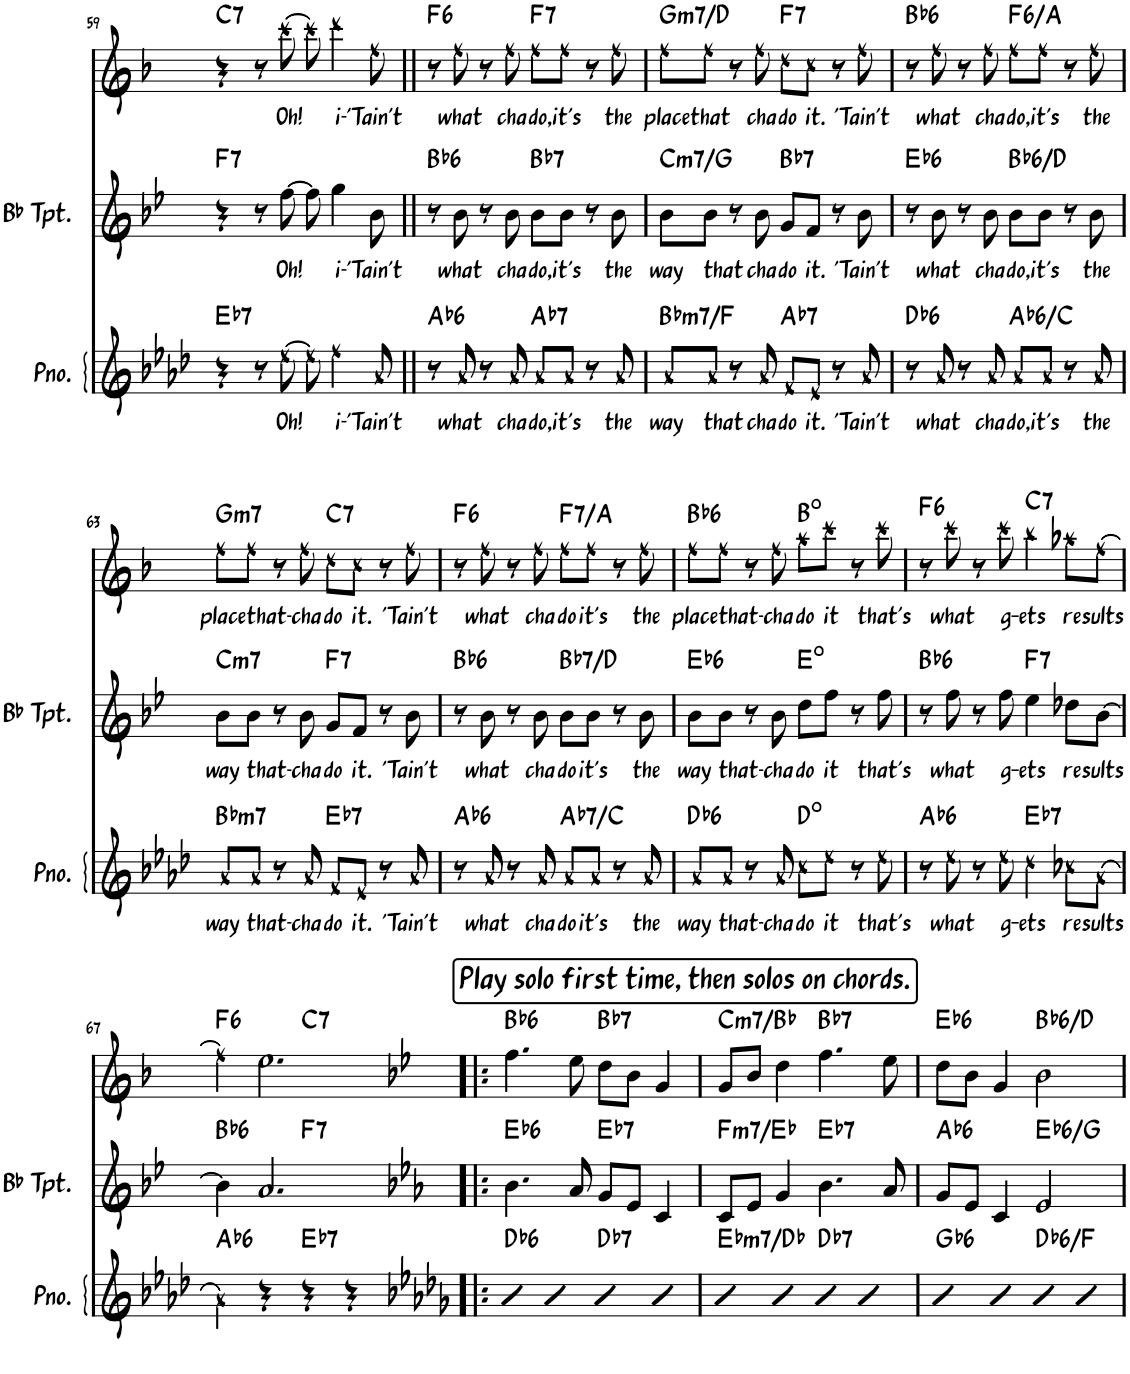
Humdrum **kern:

**kern	**text	**harte	**kern	**text	**harte	**kern	**text	**harte
*part3	*part3	*part3	*part2	*part2	*part2	*part1	*part1	*part1
*staff3	*staff3	*	*staff2	*staff2	*	*staff1	*staff1	*
*I"Piano	*	*	*I"Bb Trumpet	*	*	*I"Alto Sax	*	*
*I'Pno.	*	*	*I'Bb Tpt.	*	*	*I'Sax	*	*
!!LO:PB:g=z
*clefG2	*	*	*clefG2	*	*	*clefG2	*	*
*	*	*	*Trd1c2	*	*	*Trd5c9	*	*
*k[b-e-a-d-]	*	*	*k[b-e-]	*	*	*k[b-]	*	*
*M4/4	*	*	*M4/4	*	*	*M4/4	*	*
=59	=59	=59	=59	=59	=59	=59	=59	=59
!	!	!LO:H:kt=7	!	!	!LO:H:kt=7	!	!	!LO:H:kt=7
4r	.	Eb:7	4r	.	F:7	4r	.	C:7
8r	.	.	8r	.	.	8r	.	.
!	!LO:LY:b	!	!	!LO:LY:b	!	!	!LO:LY:b	!
[8ee-\	Oh!	.	[8ff\	Oh!	.	[8ccc\	Oh!	.
8ee-\]	.	.	8ff\]	.	.	8ccc\]	.	.
!	!LO:LY:b	!	!	!LO:LY:b	!	!	!LO:LY:b	!
4ff\	i-	.	4gg\	i-	.	4ddd\	i-	.
!	!LO:LY:b	!	!	!LO:LY:b	!	!	!LO:LY:b	!
8a-/	-'Tain't	.	8b-\	-'Tain't	.	8ff\	-'Tain't	.
=60||	=60||	=60||	=60||	=60||	=60||	=60||	=60||	=60||
!	!	!LO:H:kt=6	!	!	!LO:H:kt=6	!	!	!LO:H:kt=6
8r	.	Ab:maj6	8r	.	Bb:maj6	8r	.	F:maj6
!	!LO:LY:b	!	!	!LO:LY:b	!	!	!LO:LY:b	!
8a-/	what	.	8b-\	what	.	8ff\	what	.
8r	.	.	8r	.	.	8r	.	.
!	!LO:LY:b	!	!	!LO:LY:b	!	!	!LO:LY:b	!
8a-/	cha	.	8b-\	cha	.	8ff\	cha	.
!	!LO:LY:b	!LO:H:kt=7	!	!LO:LY:b	!LO:H:kt=7	!	!LO:LY:b	!LO:H:kt=7
8a-/L	do,	Ab:7	8b-\L	do,	Bb:7	8ff\L	do,	F:7
!	!LO:LY:b	!	!	!LO:LY:b	!	!	!LO:LY:b	!
8a-/J	it's	.	8b-\J	it's	.	8ff\J	it's	.
8r	.	.	8r	.	.	8r	.	.
!	!LO:LY:b	!	!	!LO:LY:b	!	!	!LO:LY:b	!
8a-/	the	.	8b-\	the	.	8ff\	the	.
=61	=61	=61	=61	=61	=61	=61	=61	=61
!	!LO:LY:b	!LO:H:kt=m7	!	!LO:LY:b	!LO:H:kt=m7	!	!LO:LY:b	!LO:H:kt=m7
8a-/L	way	Bb:min7/5	8b-\L	way	C:min7/5	8ff\L	place	G:min7/5
!	!LO:LY:b	!	!	!LO:LY:b	!	!	!LO:LY:b	!
8a-/J	that-	.	8b-\J	that-	.	8ff\J	that	.
8r	.	.	8r	.	.	8r	.	.
!	!LO:LY:b	!	!	!LO:LY:b	!	!	!LO:LY:b	!
8a-/	-cha	.	8b-\	-cha	.	8ff\	cha	.
!	!LO:LY:b	!LO:H:kt=7	!	!LO:LY:b	!LO:H:kt=7	!	!LO:LY:b	!LO:H:kt=7
8f/L	do	Ab:7	8g/L	do	Bb:7	8dd\L	do	F:7
!	!LO:LY:b	!	!	!LO:LY:b	!	!	!LO:LY:b	!
8e-/J	it.	.	8f/J	it.	.	8cc\J	it.	.
8r	.	.	8r	.	.	8r	.	.
!	!LO:LY:b	!	!	!LO:LY:b	!	!	!LO:LY:b	!
8a-/	'Tain't	.	8b-\	'Tain't	.	8ff\	'Tain't	.
=62	=62	=62	=62	=62	=62	=62	=62	=62
!	!	!LO:H:kt=6	!	!	!LO:H:kt=6	!	!	!LO:H:kt=6
8r	.	Db:maj6	8r	.	Eb:maj6	8r	.	Bb:maj6
!	!LO:LY:b	!	!	!LO:LY:b	!	!	!LO:LY:b	!
8a-/	what	.	8b-\	what	.	8ff\	what	.
8r	.	.	8r	.	.	8r	.	.
!	!LO:LY:b	!	!	!LO:LY:b	!	!	!LO:LY:b	!
8a-/	cha	.	8b-\	cha	.	8ff\	cha	.
!	!LO:LY:b	!LO:H:kt=6	!	!LO:LY:b	!LO:H:kt=6	!	!LO:LY:b	!LO:H:kt=6
8a-/L	do,	Ab:maj6/3	8b-\L	do,	Bb:maj6/3	8ff\L	do,	F:maj6/3
!	!LO:LY:b	!	!	!LO:LY:b	!	!	!LO:LY:b	!
8a-/J	it's	.	8b-\J	it's	.	8ff\J	it's	.
8r	.	.	8r	.	.	8r	.	.
!	!LO:LY:b	!	!	!LO:LY:b	!	!	!LO:LY:b	!
8a-/	the	.	8b-\	the	.	8ff\	the	.
!!LO:LB:g=z
=63	=63	=63	=63	=63	=63	=63	=63	=63
!	!LO:LY:b	!LO:H:kt=m7	!	!LO:LY:b	!LO:H:kt=m7	!	!LO:LY:b	!LO:H:kt=m7
8a-/L	way	Bb:min7	8b-\L	way	C:min7	8ff\L	place	G:min7
!	!LO:LY:b	!	!	!LO:LY:b	!	!	!LO:LY:b	!
8a-/J	that-	.	8b-\J	that-	.	8ff\J	that-	.
8r	.	.	8r	.	.	8r	.	.
!	!LO:LY:b	!	!	!LO:LY:b	!	!	!LO:LY:b	!
8a-/	-cha	.	8b-\	-cha	.	8ff\	-cha	.
!	!LO:LY:b	!LO:H:kt=7	!	!LO:LY:b	!LO:H:kt=7	!	!LO:LY:b	!LO:H:kt=7
8f/L	do	Eb:7	8g/L	do	F:7	8dd\L	do	C:7
!	!LO:LY:b	!	!	!LO:LY:b	!	!	!LO:LY:b	!
8e-/J	it.	.	8f/J	it.	.	8cc\J	it.	.
8r	.	.	8r	.	.	8r	.	.
!	!LO:LY:b	!	!	!LO:LY:b	!	!	!LO:LY:b	!
8a-/	'Tain't	.	8b-\	'Tain't	.	8ff\	'Tain't	.
=64	=64	=64	=64	=64	=64	=64	=64	=64
!	!	!LO:H:kt=6	!	!	!LO:H:kt=6	!	!	!LO:H:kt=6
8r	.	Ab:maj6	8r	.	Bb:maj6	8r	.	F:maj6
!	!LO:LY:b	!	!	!LO:LY:b	!	!	!LO:LY:b	!
8a-/	what	.	8b-\	what	.	8ff\	what	.
8r	.	.	8r	.	.	8r	.	.
!	!LO:LY:b	!	!	!LO:LY:b	!	!	!LO:LY:b	!
8a-/	cha	.	8b-\	cha	.	8ff\	cha	.
!	!LO:LY:b	!LO:H:kt=7	!	!LO:LY:b	!LO:H:kt=7	!	!LO:LY:b	!LO:H:kt=7
8a-/L	do	Ab:7/3	8b-\L	do	Bb:7/3	8ff\L	do	F:7/3
!	!LO:LY:b	!	!	!LO:LY:b	!	!	!LO:LY:b	!
8a-/J	it's	.	8b-\J	it's	.	8ff\J	it's	.
8r	.	.	8r	.	.	8r	.	.
!	!LO:LY:b	!	!	!LO:LY:b	!	!	!LO:LY:b	!
8a-/	the	.	8b-\	the	.	8ff\	the	.
=65	=65	=65	=65	=65	=65	=65	=65	=65
!	!LO:LY:b	!LO:H:kt=6	!	!LO:LY:b	!LO:H:kt=6	!	!LO:LY:b	!LO:H:kt=6
8a-/L	way	Db:maj6	8b-\L	way	Eb:maj6	8ff\L	place	Bb:maj6
!	!LO:LY:b	!	!	!LO:LY:b	!	!	!LO:LY:b	!
8a-/J	that-	.	8b-\J	that-	.	8ff\J	that-	.
8r	.	.	8r	.	.	8r	.	.
!	!LO:LY:b	!	!	!LO:LY:b	!	!	!LO:LY:b	!
8a-/	-cha	.	8b-\	-cha	.	8ff\	-cha	.
!	!LO:LY:b	!	!	!LO:LY:b	!	!	!LO:LY:b	!
8cc\L	do	D:dim	8dd\L	do	E:dim	8aa\L	do	B:dim
!	!LO:LY:b	!	!	!LO:LY:b	!	!	!LO:LY:b	!
8ee-\J	it	.	8ff\J	it	.	8ccc\J	it	.
8r	.	.	8r	.	.	8r	.	.
!	!LO:LY:b	!	!	!LO:LY:b	!	!	!LO:LY:b	!
8ee-\	that's	.	8ff\	that's	.	8ccc\	that's	.
=66	=66	=66	=66	=66	=66	=66	=66	=66
!	!	!LO:H:kt=6	!	!	!LO:H:kt=6	!	!	!LO:H:kt=6
8r	.	Ab:maj6	8r	.	Bb:maj6	8r	.	F:maj6
!	!LO:LY:b	!	!	!LO:LY:b	!	!	!LO:LY:b	!
8ee-\	what	.	8ff\	what	.	8ccc\	what	.
8r	.	.	8r	.	.	8r	.	.
!	!LO:LY:b	!	!	!LO:LY:b	!	!	!LO:LY:b	!
8ee-\	g-	.	8ff\	g-	.	8ccc\	g-	.
!	!LO:LY:b	!LO:H:kt=7	!	!LO:LY:b	!LO:H:kt=7	!	!LO:LY:b	!LO:H:kt=7
4dd-\	-ets	Eb:7	4ee-\	-ets	F:7	4bb-\	-ets	C:7
!	!LO:LY:b	!	!	!LO:LY:b	!	!	!LO:LY:b	!
8cc-X\L	re-	.	8dd-X\L	re-	.	8aa-X\L	re-	.
!	!LO:LY:b	!	!	!LO:LY:b	!	!	!LO:LY:b	!
[8a-\J	-sults	.	[8b-\J	-sults	.	[8ff\J	-sults	.
!!LO:LB:g=z
=67	=67	=67	=67	=67	=67	=67	=67	=67
!	!	!LO:H:kt=6	!	!	!LO:H:kt=6	!	!	!LO:H:kt=6
*	*	*	*^	*	*	*^	*	*
4a-\]	.	Ab:maj6	4b-\]	2ryy	.	Bb:maj6	4ff\]	2ryy	.	F:maj6
4r	.	.	2.a/	.	.	.	2.ee\	.	.	.
!	!	!LO:H:kt=7	!	!	!	!LO:H:kt=7	!	!	!	!LO:H:kt=7
4r	.	Eb:7	.	2ryy	.	F:7	.	2ryy	.	C:7
4r	.	.	.	.	.	.	.	.	.	.
*	*	*	*v	*v	*	*	*	*	*	*
*	*	*	*	*	*	*v	*v	*	*
!!LO:REH:place=s1:a:fs=14:t=Play solo first time, then solos on chords.
=68!|:	=68!|:	=68!|:	=68!|:	=68!|:	=68!|:	=68!|:	=68!|:	=68!|:
*k[b-e-a-d-g-]	*	*	*k[b-e-a-]	*	*	*k[b-e-]	*	*
*	*	*	*^	*	*	*^	*	*
!	!	!LO:H:kt=6	!	!	!	!LO:H:kt=6	!	!	!	!LO:H:kt=6
*	*	*	*v	*v	*	*	*	*	*	*
*	*	*	*	*	*	*v	*v	*	*
4b-	.	Db:maj6	4.b-\	.	Eb:maj6	4.ff\	.	Bb:maj6
4b-	.	.	.	.	.	.	.	.
.	.	.	8a-/	.	.	8ee-\	.	.
!	!	!LO:H:kt=7	!	!	!LO:H:kt=7	!	!	!LO:H:kt=7
4b-	.	Db:7	8g/L	.	Eb:7	8dd\L	.	Bb:7
.	.	.	8e-/J	.	.	8b-\J	.	.
4b-	.	.	4c/	.	.	4g/	.	.
=69	=69	=69	=69	=69	=69	=69	=69	=69
!	!	!LO:H:kt=m7	!	!	!LO:H:kt=m7	!	!	!LO:H:kt=m7
4b-	.	Eb:min7/b7	8c/L	.	F:min7/b7	8g/L	.	C:min7/b7
.	.	.	8e-/J	.	.	8b-/J	.	.
4b-	.	.	4g/	.	.	4dd\	.	.
!	!	!LO:H:kt=7	!	!	!LO:H:kt=7	!	!	!LO:H:kt=7
4b-	.	Db:7	4.b-\	.	Eb:7	4.ff\	.	Bb:7
4b-	.	.	.	.	.	.	.	.
.	.	.	8a-/	.	.	8ee-\	.	.
=70	=70	=70	=70	=70	=70	=70	=70	=70
!	!	!LO:H:kt=6	!	!	!LO:H:kt=6	!	!	!LO:H:kt=6
4b-	.	Gb:maj6	8g/L	.	Ab:maj6	8dd\L	.	Eb:maj6
.	.	.	8e-/J	.	.	8b-\J	.	.
4b-	.	.	4c/	.	.	4g/	.	.
!	!	!LO:H:kt=6	!	!	!LO:H:kt=6	!	!	!LO:H:kt=6
4b-	.	Db:maj6/3	2e-/	.	Eb:maj6/3	2b-\	.	Bb:maj6/3
4b-	.	.	.	.	.	.	.	.
=	=	=	=	=	=	=	=	=
*-	*-	*-	*-	*-	*-	*-	*-	*-
